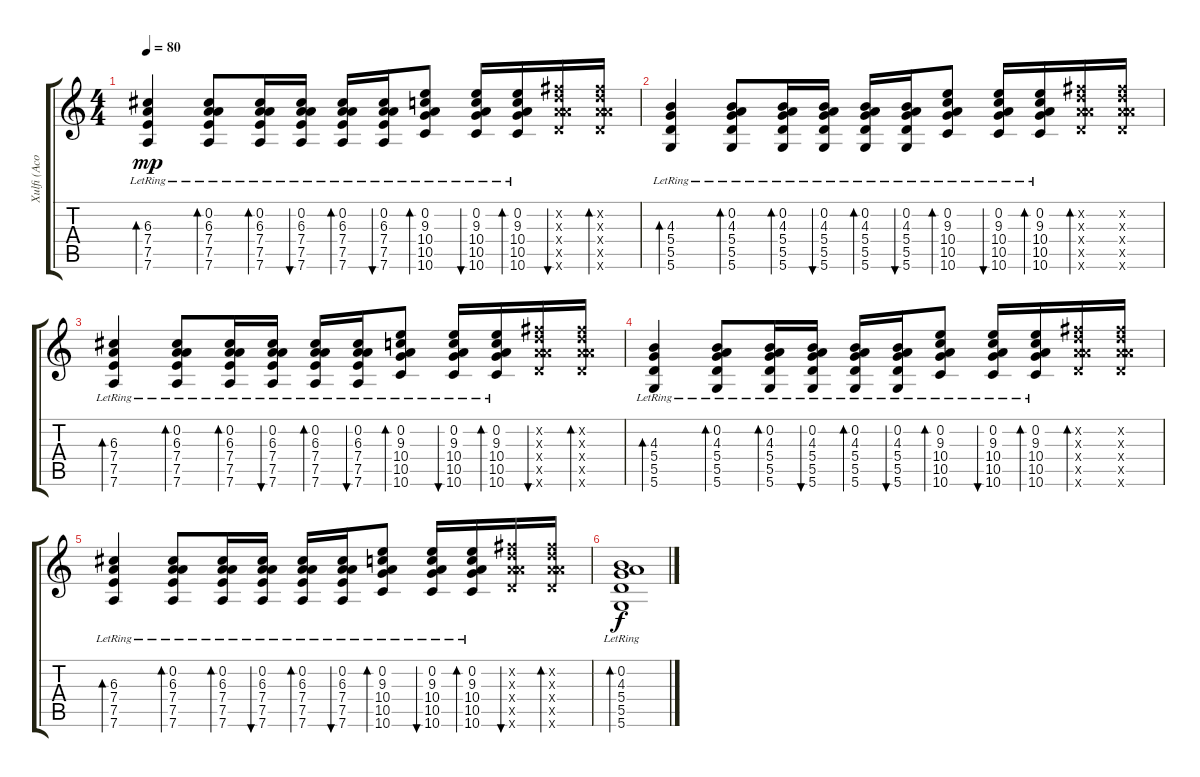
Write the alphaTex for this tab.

\track ("Xulfi (Acoustic Right)" "Xulfi (Aco") {instrument acousticguitarsteel}
\staff {score tabs}
\tuning (D4 A3 G3 D3 A2 D2) {hide}
\ts (4 4)
\tempo 80
\clef g2
\ks c
(6.3{lr} 7.4{lr} 7.5{lr} 7.6{lr}).4{bd 120 dy mp} (0.2{lr} 6.3{lr} 7.4{lr} 7.5{lr} 7.6{lr}).8{bd 30} (0.2{lr} 6.3{lr} 7.4{lr} 7.5{lr} 7.6{lr}).16{bd 30} (0.2{lr} 6.3{lr} 7.4{lr} 7.5{lr} 7.6{lr}).16{bu 30} (0.2{lr} 6.3{lr} 7.4{lr} 7.5{lr} 7.6{lr}).16{bd 30} (0.2{lr} 6.3{lr} 7.4{lr} 7.5{lr} 7.6{lr}).16{bu 30} (0.2{lr} 9.3{lr} 10.4{lr} 10.5{lr} 10.6{lr}).8{bd 30} (0.2{lr} 9.3{lr} 10.4{lr} 10.5{lr} 10.6{lr}).16{bu 30} (0.2{lr} 9.3{lr} 10.4{lr} 10.5{lr} 10.6{lr}).16{bd 30} (0.2{x} 11.3{x} 12.4{x} 12.5{x} 12.6{x}).16{bu 30} (0.2{x} 11.3{x} 12.4{x} 12.5{x} 12.6{x}).16{bd 30} |
(4.3{lr} 5.4{lr} 5.5{lr} 5.6{lr}).4{bd 120} (0.2{lr} 4.3{lr} 5.4{lr} 5.5{lr} 5.6{lr}).8{bd 30} (0.2{lr} 4.3{lr} 5.4{lr} 5.5{lr} 5.6{lr}).16{bd 30} (0.2{lr} 4.3{lr} 5.4{lr} 5.5{lr} 5.6{lr}).16{bu 30} (0.2{lr} 4.3{lr} 5.4{lr} 5.5{lr} 5.6{lr}).16{bd 30} (0.2{lr} 4.3{lr} 5.4{lr} 5.5{lr} 5.6{lr}).16{bu 30} (0.2{lr} 9.3{lr} 10.4{lr} 10.5{lr} 10.6{lr}).8{bd 30} (0.2{lr} 9.3{lr} 10.4{lr} 10.5{lr} 10.6{lr}).16{bu 30} (0.2{lr} 9.3{lr} 10.4{lr} 10.5{lr} 10.6{lr}).16{bd 30} (0.2{x} 11.3{x} 12.4{x} 12.5{x} 12.6{x}).16{bd 30} (0.2{x} 11.3{x} 12.4{x} 12.5{x} 12.6{x}).16 |
(6.3{lr} 7.4{lr} 7.5{lr} 7.6{lr}).4{bd 120} (0.2{lr} 6.3{lr} 7.4{lr} 7.5{lr} 7.6{lr}).8{bd 30} (0.2{lr} 6.3{lr} 7.4{lr} 7.5{lr} 7.6{lr}).16{bd 30} (0.2{lr} 6.3{lr} 7.4{lr} 7.5{lr} 7.6{lr}).16{bu 30} (0.2{lr} 6.3{lr} 7.4{lr} 7.5{lr} 7.6{lr}).16{bd 30} (0.2{lr} 6.3{lr} 7.4{lr} 7.5{lr} 7.6{lr}).16{bu 30} (0.2{lr} 9.3{lr} 10.4{lr} 10.5{lr} 10.6{lr}).8{bd 30} (0.2{lr} 9.3{lr} 10.4{lr} 10.5{lr} 10.6{lr}).16{bu 30} (0.2{lr} 9.3{lr} 10.4{lr} 10.5{lr} 10.6{lr}).16{bd 30} (0.2{x} 11.3{x} 12.4{x} 12.5{x} 12.6{x}).16{bu 30} (0.2{x} 11.3{x} 12.4{x} 12.5{x} 12.6{x}).16{bd 30} |
(4.3{lr} 5.4{lr} 5.5{lr} 5.6{lr}).4{bd 120} (0.2{lr} 4.3{lr} 5.4{lr} 5.5{lr} 5.6{lr}).8{bd 30} (0.2{lr} 4.3{lr} 5.4{lr} 5.5{lr} 5.6{lr}).16{bd 30} (0.2{lr} 4.3{lr} 5.4{lr} 5.5{lr} 5.6{lr}).16{bu 30} (0.2{lr} 4.3{lr} 5.4{lr} 5.5{lr} 5.6{lr}).16{bd 30} (0.2{lr} 4.3{lr} 5.4{lr} 5.5{lr} 5.6{lr}).16{bu 30} (0.2{lr} 9.3{lr} 10.4{lr} 10.5{lr} 10.6{lr}).8{bd 30} (0.2{lr} 9.3{lr} 10.4{lr} 10.5{lr} 10.6{lr}).16{bu 30} (0.2{lr} 9.3{lr} 10.4{lr} 10.5{lr} 10.6{lr}).16{bd 30} (0.2{x} 11.3{x} 12.4{x} 12.5{x} 12.6{x}).16{bd 30} (0.2{x} 11.3{x} 12.4{x} 12.5{x} 12.6{x}).16 |
(6.3{lr} 7.4{lr} 7.5{lr} 7.6{lr}).4{bd 120} (0.2{lr} 6.3{lr} 7.4{lr} 7.5{lr} 7.6{lr}).8{bd 30} (0.2{lr} 6.3{lr} 7.4{lr} 7.5{lr} 7.6{lr}).16{bd 30} (0.2{lr} 6.3{lr} 7.4{lr} 7.5{lr} 7.6{lr}).16{bu 30} (0.2{lr} 6.3{lr} 7.4{lr} 7.5{lr} 7.6{lr}).16{bd 30} (0.2{lr} 6.3{lr} 7.4{lr} 7.5{lr} 7.6{lr}).16{bu 30} (0.2{lr} 9.3{lr} 10.4{lr} 10.5{lr} 10.6{lr}).8{bd 30} (0.2{lr} 9.3{lr} 10.4{lr} 10.5{lr} 10.6{lr}).16{bu 30} (0.2{lr} 9.3{lr} 10.4{lr} 10.5{lr} 10.6{lr}).16{bd 30} (0.2{x} 11.3{x} 12.4{x} 12.5{x} 12.6{x}).16{bu 30} (0.2{x} 11.3{x} 12.4{x} 12.5{x} 12.6{x}).16{bd 30} |
(0.2{lr} 4.3{lr} 5.4{lr} 5.5{lr} 5.6{lr}).1{bd 30 dy f}
